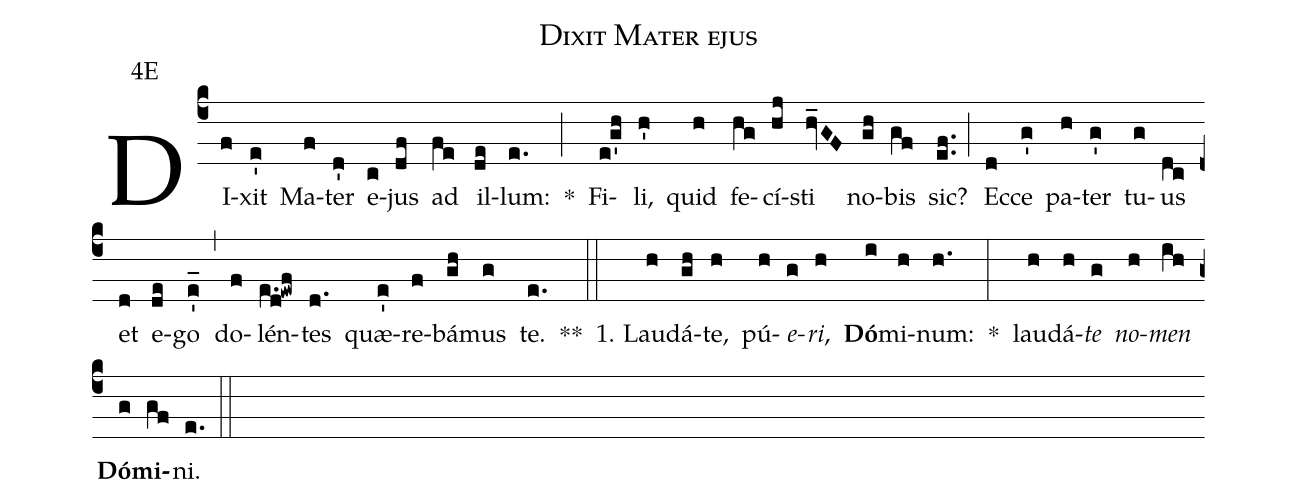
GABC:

name:Dixit Mater ejus;
office-part:Antiphona;
mode:4;
annotation:4E;
%%
(c4) DI(f)xit(e') Ma(f)ter(d') e(c)jus(df) ad(fe) il(de)lum:(e.) *(;) Fi(e!g'h)li,(h') quid(h) fe(hg)cí(hj)sti(hv_GF) no(gh)bis(gf) sic?(ef..) (;) Ec(d)ce(g') pa(h)ter(g') tu(g)us(dc) et(d) e(de)go(e'_) (,) do(f)lén(e.d!ewf)tes(d.) quæ(e')re(f)bá(gh)mus(g) te.(e.) **(::)
1. Lau(h)dá(gh)te,(h) pú(h)<i>e</i>(g)<i>ri</i>,(h) <b>Dó</b>(i)mi(h)num:(h.) *(:) lau(h)dá(h)<i>te</i>(g) <i>no</i>(h)<i>men</i>(ih) <b>Dó</b>(g)<b>mi</b>(gf)ni.(e.) (::)
